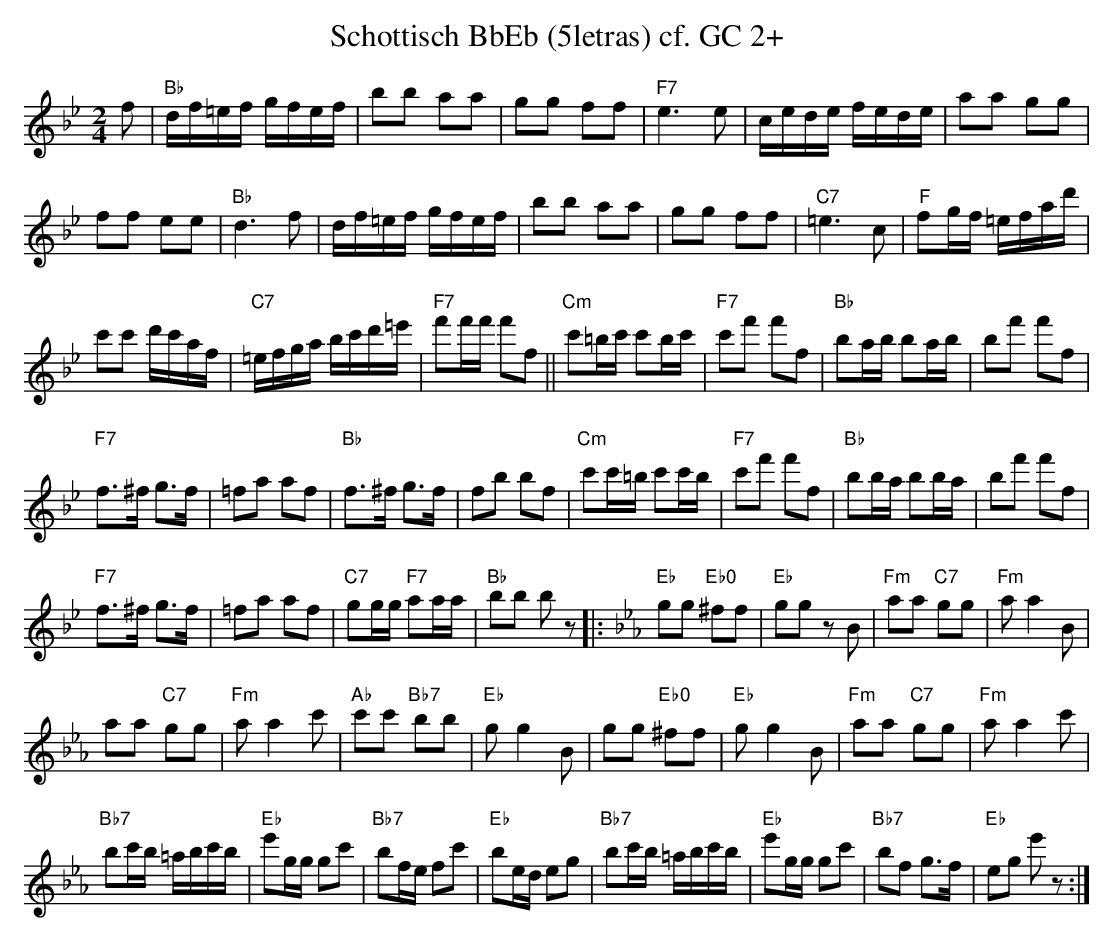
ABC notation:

X:1
T:Schottisch BbEb (5letras) cf. GC 2+
M:2/4
L:1/16
K:Bbmaj%%MIDI gchordon
f2 | "Bb"df=ef gfef | b2b2 a2a2 | g2g2 f2f2 | "F7"e6e2 | cede fede | a2a2 g2g2 |
f2f2 e2e2 | "Bb"d6f2 | df=ef gfef | b2b2 a2a2 | g2g2 f2f2 | "C7"=e6c2 | "F"f2gf =efad' |
c'2c'2 d'c'af | "C7"=efga bc'd'=e' | "F7"f'2f'f' f'2f2 || "Cm"c'2=bc' c'2bc' | "F7"c'2f'2 f'2f2 | "Bb"b2ab b2ab | b2f'2 f'2f2 |
[L:1/8] "F7"f>^f g>f | =fa af | "Bb"f>^f g>f | fb bf | "Cm"c'c'/2=b/2 c'c'/2b/2 | "F7"c'f' f'f | "Bb"bb/2a/2 bb/2a/2 | bf' f'f |
"F7"f>^f g>f | =fa af | "C7"gg/2g/2 "F7"aa/2a/2 | "Bb"bb bz |: [K:Ebmaj] "Eb"gg "Eb0"^ff | "Eb"gg zB | "Fm"aa "C7"gg | "Fm"aa2B |
aa "C7"gg | "Fm"aa2c' | "Ab"c'c' "Bb7"bb | "Eb"gg2B | gg "Eb0"^ff | "Eb"gg2B | "Fm"aa "C7"gg | "Fm"aa2c' |
"Bb7"bc'/2b/2 =a/2b/2c'/2b/2 | "Eb"e'g/2g/2 gc' | "Bb7"bf/2e/2 fc' | "Eb"be/2d/2 eg | "Bb7"bc'/2b/2 =a/2b/2c'/2b/2 | "Eb"e'g/2g/2 gc' | "Bb7"bf g>f | "Eb"eg e'z :|
